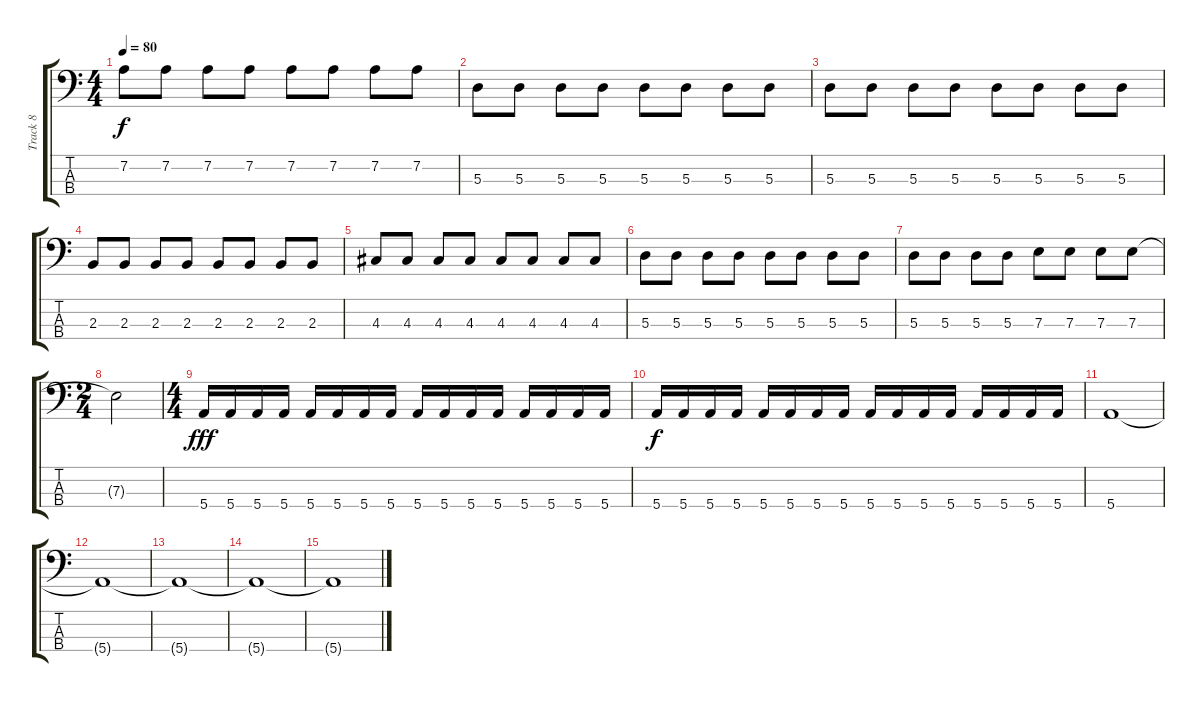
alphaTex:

\track ("Track 8" "Track 8") {instrument electricbassfinger}
\staff {score tabs}
\tuning (G2 D2 A1 E1) {hide}
\ts (4 4)
\tempo 80
\clef f4
\ks c
7.2.8{dy f} 7.2.8 7.2.8 7.2.8 7.2.8 7.2.8 7.2.8 7.2.8 |
5.3.8 5.3.8 5.3.8 5.3.8 5.3.8 5.3.8 5.3.8 5.3.8 |
5.3.8 5.3.8 5.3.8 5.3.8 5.3.8 5.3.8 5.3.8 5.3.8 |
2.3.8 2.3.8 2.3.8 2.3.8 2.3.8 2.3.8 2.3.8 2.3.8 |
4.3.8 4.3.8 4.3.8 4.3.8 4.3.8 4.3.8 4.3.8 4.3.8 |
5.3.8 5.3.8 5.3.8 5.3.8 5.3.8 5.3.8 5.3.8 5.3.8 |
5.3.8 5.3.8 5.3.8 5.3.8 7.3.8 7.3.8 7.3.8 7.3.8 |
\ts (2 4)
7.3{t}.2 |
\ts (4 4)
5.4.16{dy fff} 5.4.16 5.4.16 5.4.16 5.4.16 5.4.16 5.4.16 5.4.16 5.4.16 5.4.16 5.4.16 5.4.16 5.4.16 5.4.16 5.4.16 5.4.16 |
5.4.16{dy f} 5.4.16 5.4.16 5.4.16 5.4.16 5.4.16 5.4.16 5.4.16 5.4.16 5.4.16 5.4.16 5.4.16 5.4.16 5.4.16 5.4.16 5.4.16 |
5.4.1 |
5.4{t}.1 |
5.4{t}.1 |
5.4{t}.1 |
5.4{t}.1
